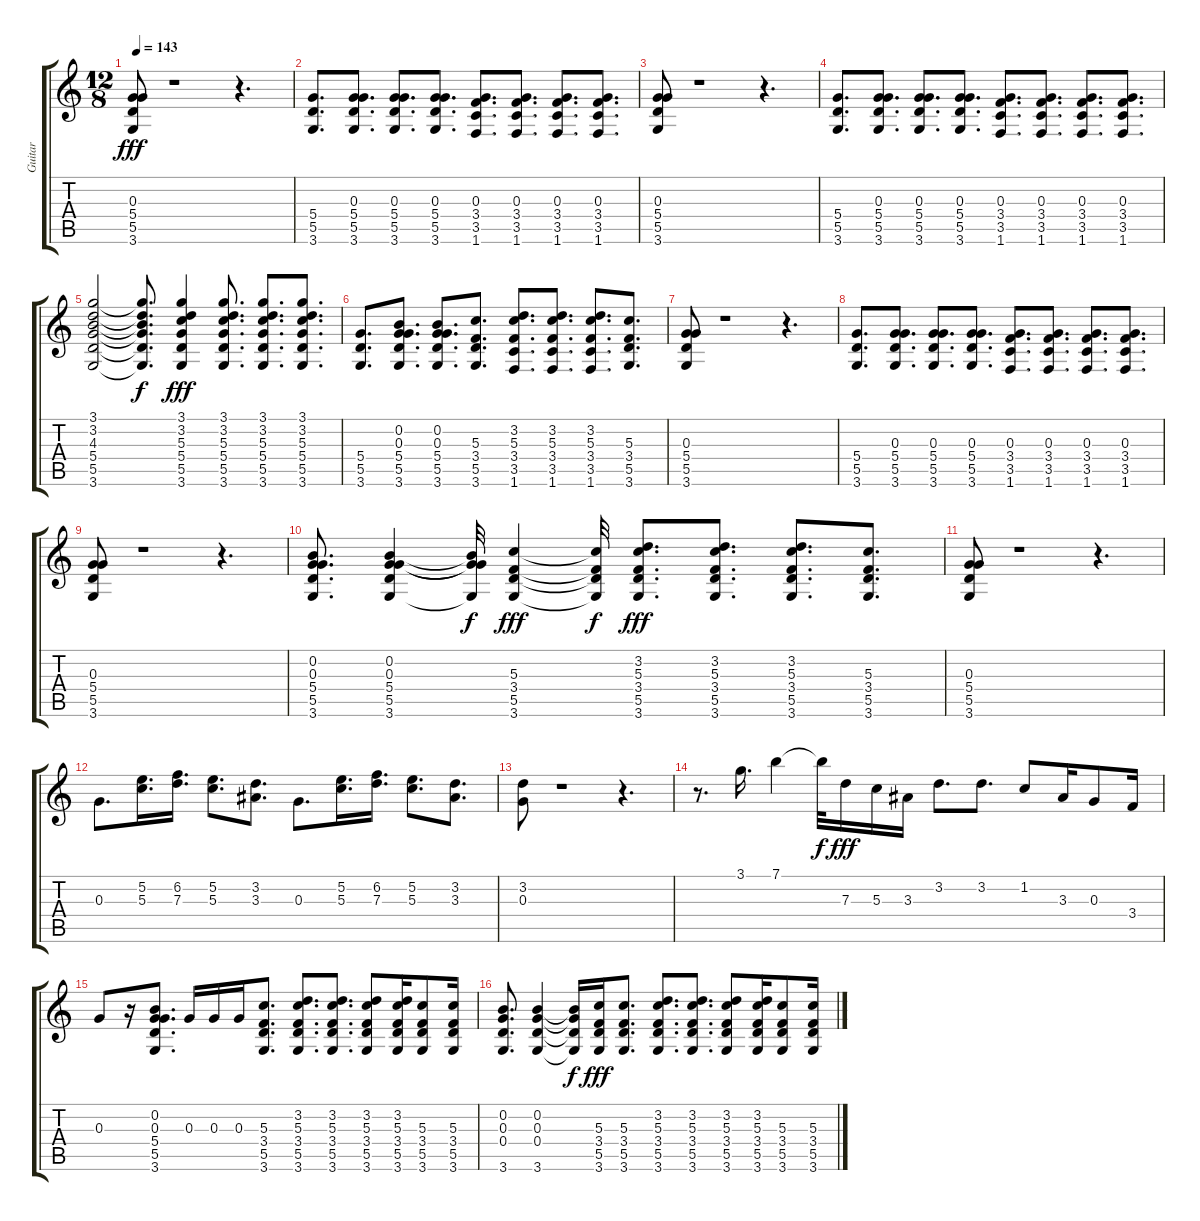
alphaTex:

\track ("Guitar" "Guitar") {instrument electricguitarclean}
\staff {score tabs}
\tuning (E4 B3 G3 D3 A2 E2) {hide}
\ts (12 8)
\tempo 143
\clef g2
\ks c
(0.3 5.4 5.5 3.6).8{dy fff} r.1 r.4{d} |
(5.4 5.5 3.6).8{d} (0.3 5.4 5.5 3.6).8{d} (0.3 5.4 5.5 3.6).8{d} (0.3 5.4 5.5 3.6).8{d} (0.3 3.4 3.5 1.6).8{d} (0.3 3.4 3.5 1.6).8{d} (0.3 3.4 3.5 1.6).8{d} (0.3 3.4 3.5 1.6).8{d} |
(0.3 5.4 5.5 3.6).8 r.1 r.4{d} |
(5.4 5.5 3.6).8{d} (0.3 5.4 5.5 3.6).8{d} (0.3 5.4 5.5 3.6).8{d} (0.3 5.4 5.5 3.6).8{d} (0.3 3.4 3.5 1.6).8{d} (0.3 3.4 3.5 1.6).8{d} (0.3 3.4 3.5 1.6).8{d} (0.3 3.4 3.5 1.6).8{d} |
(3.1 3.2 4.3 5.4 5.5 3.6).2 (3.1{t} 3.2{t} 4.3{t} 5.4{t} 5.5{t} 3.6{t}).8{d dy f} (3.1 3.2 5.3 5.4 5.5 3.6).4{dy fff} (3.1 3.2 5.3 5.4 5.5 3.6).8{d} (3.1 3.2 5.3 5.4 5.5 3.6).8{d} (3.1 3.2 5.3 5.4 5.5 3.6).8{d} |
(5.4 5.5 3.6).8{d} (0.2 0.3 5.4 5.5 3.6).8{d} (0.2 0.3 5.4 5.5 3.6).8{d} (5.3 3.4 5.5 3.6).8{d} (3.2 5.3 3.4 3.5 1.6).8{d} (3.2 5.3 3.4 3.5 1.6).8{d} (3.2 5.3 3.4 3.5 1.6).8{d} (5.3 3.4 5.5 3.6).8{d} |
(0.3 5.4 5.5 3.6).8 r.1 r.4{d} |
(5.4 5.5 3.6).8{d} (0.3 5.4 5.5 3.6).8{d} (0.3 5.4 5.5 3.6).8{d} (0.3 5.4 5.5 3.6).8{d} (0.3 3.4 3.5 1.6).8{d} (0.3 3.4 3.5 1.6).8{d} (0.3 3.4 3.5 1.6).8{d} (0.3 3.4 3.5 1.6).8{d} |
(0.3 5.4 5.5 3.6).8 r.1 r.4{d} |
(0.2 0.3 5.4 5.5 3.6).8{d} (0.2 0.3 5.4 5.5 3.6).4 (0.2{t} 0.3{t} 5.4{t} 3.6{t}).32{dy f} (5.3 3.4 5.5 3.6).4{dy fff} (5.3{t} 3.4{t} 5.5{t} 3.6{t}).32{dy f} (3.2 5.3 3.4 5.5 3.6).8{d dy fff} (3.2 5.3 3.4 5.5 3.6).8{d} (3.2 5.3 3.4 5.5 3.6).8{d} (5.3 3.4 5.5 3.6).8{d} |
(0.3 5.4 5.5 3.6).8 r.1 r.4{d} |
0.3.8{d} (5.2 5.3).16{d} (6.2 7.3).16{d} (5.2 5.3).8{d} (3.2 3.3).8{d} 0.3.8{d} (5.2 5.3).16{d} (6.2 7.3).16{d} (5.2 5.3).8{d} (3.2 3.3).8{d} |
(3.2 0.3).8 r.1 r.4{d} |
r.8{d} 3.1.16{d} 7.1.4 7.1{t}.32{dy f} 7.3.16{dy fff} 5.3.16 3.3.16 3.2.8{d} 3.2.8{d} 1.2.8 3.3.16 0.3.8 3.4.16 |
0.3.8 r.16 (0.2 0.3 5.4 5.5 3.6).8{d} 0.3.16 0.3.16 0.3.16 (5.3 3.4 5.5 3.6).8{d} (3.2 5.3 3.4 5.5 3.6).8{d} (3.2 5.3 3.4 5.5 3.6).8{d} (3.2 5.3 3.4 5.5 3.6).8 (3.2 5.3 3.4 5.5 3.6).16 (5.3 3.4 5.5 3.6).8 (5.3 3.4 5.5 3.6).16 |
(0.2 0.3 0.4 3.6).8{d} (0.2 0.3 0.4 3.6).4 (0.2{t} 0.3{t} 0.4{t} 3.6{t}).16{dy f} (5.3 3.4 5.5 3.6).16{dy fff} (5.3 3.4 5.5 3.6).8{d} (3.2 5.3 3.4 5.5 3.6).8{d} (3.2 5.3 3.4 5.5 3.6).8{d} (3.2 5.3 3.4 5.5 3.6).8 (3.2 5.3 3.4 5.5 3.6).16 (5.3 3.4 5.5 3.6).8 (5.3 3.4 5.5 3.6).16
